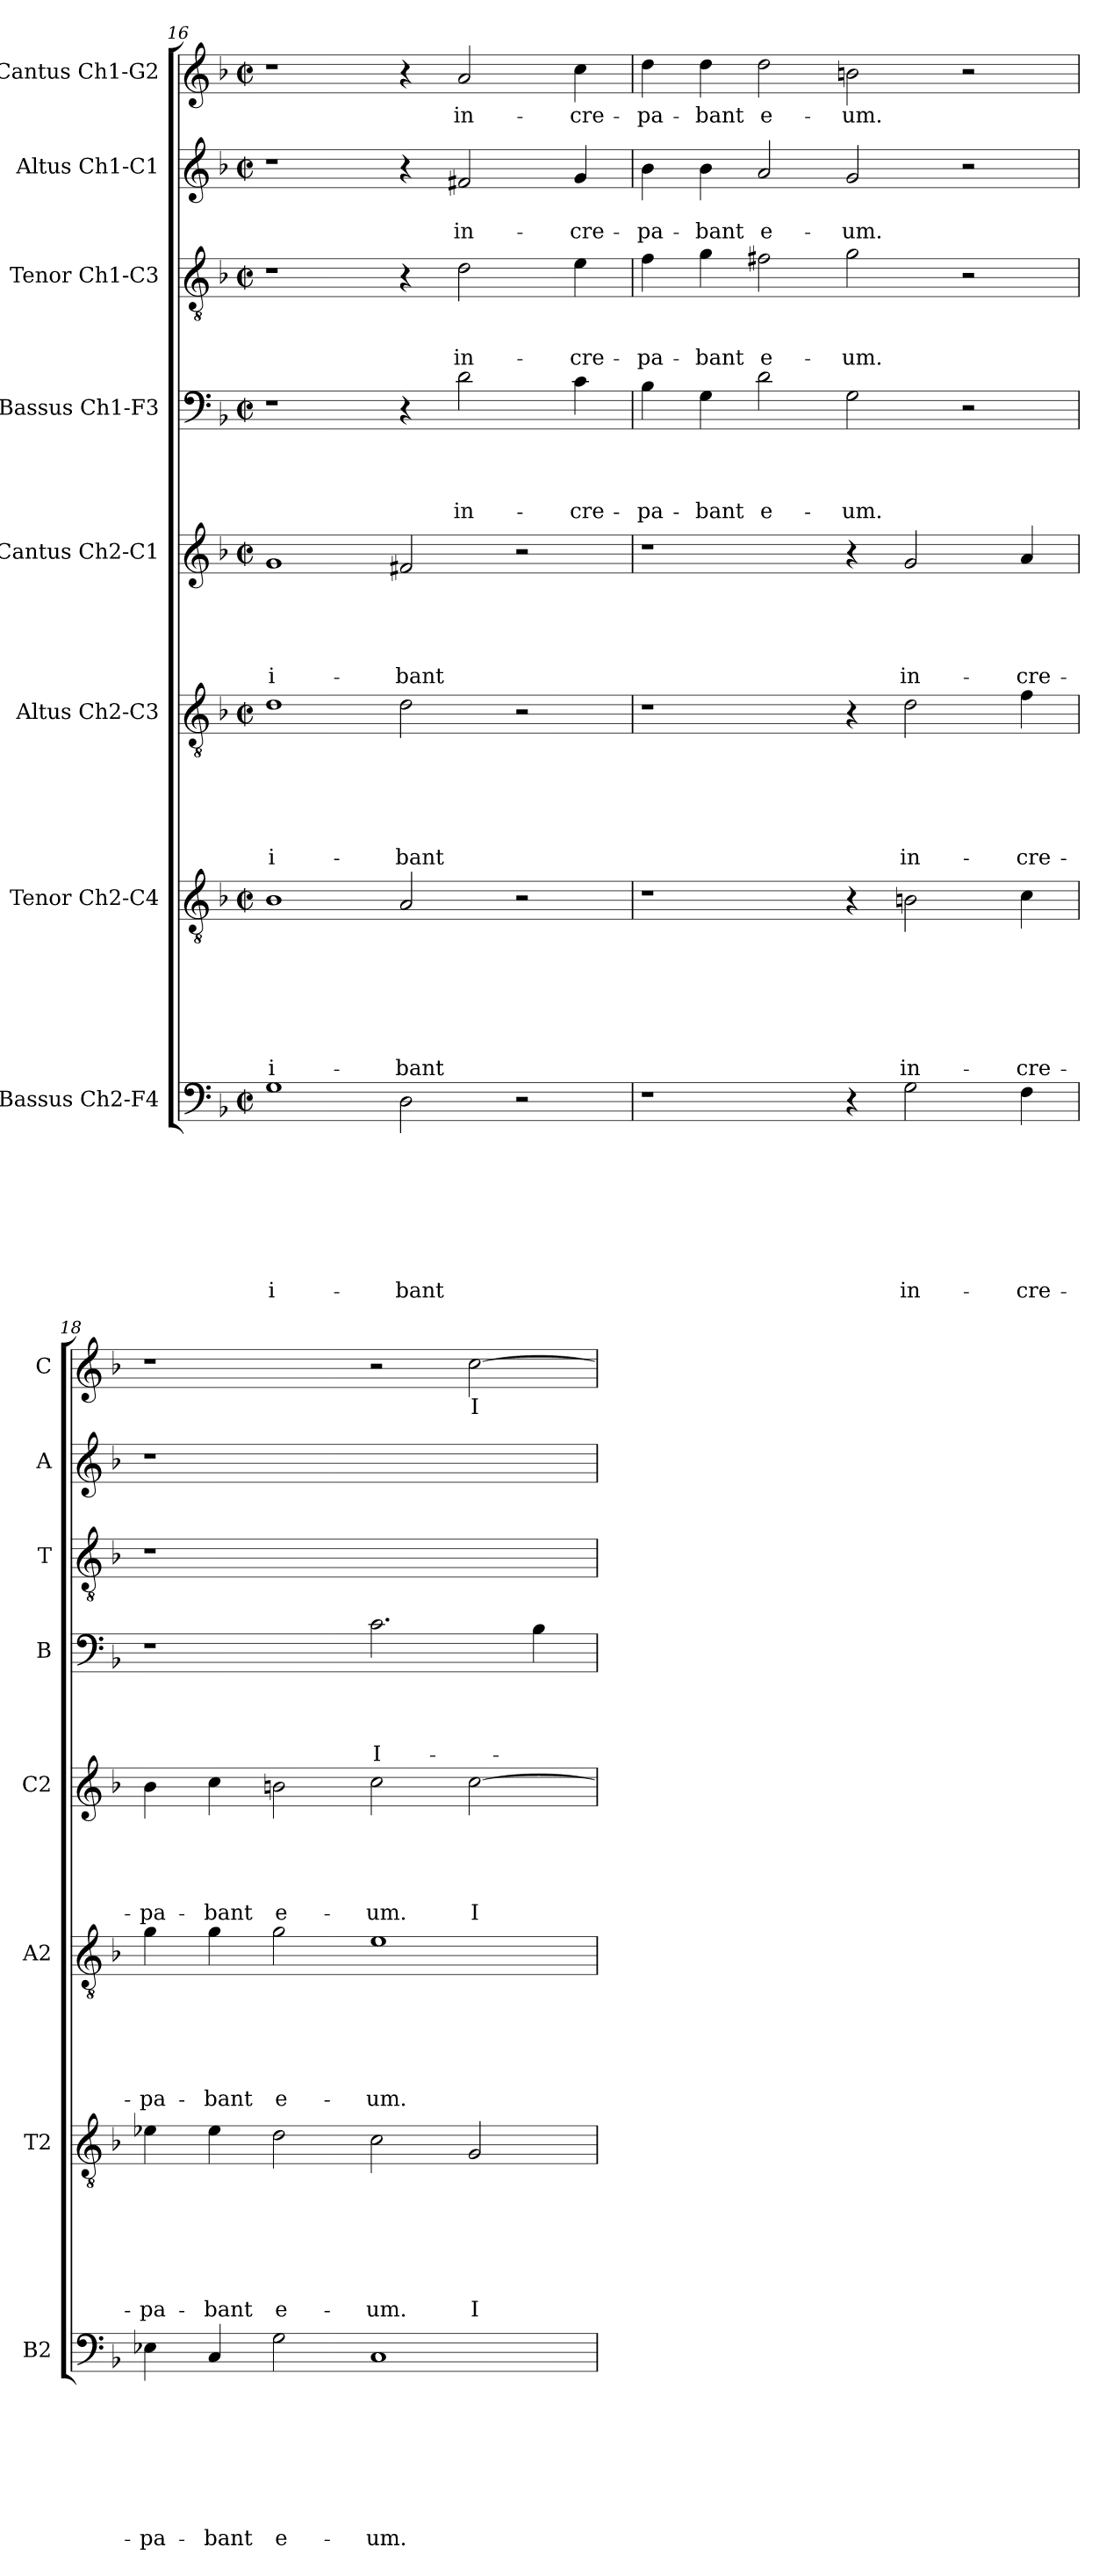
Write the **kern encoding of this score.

**kern	**text	**text	**text	**text	**text	**text	**text	**text	**kern	**text	**text	**text	**text	**text	**text	**text	**kern	**text	**text	**text	**text	**text	**text	**kern	**text	**text	**text	**text	**text	**kern	**text	**text	**text	**text	**kern	**text	**text	**text	**kern	**text	**text	**kern	**text
*part8	*part8	*part8	*part8	*part8	*part8	*part8	*part8	*part8	*part7	*part7	*part7	*part7	*part7	*part7	*part7	*part7	*part6	*part6	*part6	*part6	*part6	*part6	*part6	*part5	*part5	*part5	*part5	*part5	*part5	*part4	*part4	*part4	*part4	*part4	*part3	*part3	*part3	*part3	*part2	*part2	*part2	*part1	*part1
*staff8	*staff8	*staff8	*staff8	*staff8	*staff8	*staff8	*staff8	*staff8	*staff7	*staff7	*staff7	*staff7	*staff7	*staff7	*staff7	*staff7	*staff6	*staff6	*staff6	*staff6	*staff6	*staff6	*staff6	*staff5	*staff5	*staff5	*staff5	*staff5	*staff5	*staff4	*staff4	*staff4	*staff4	*staff4	*staff3	*staff3	*staff3	*staff3	*staff2	*staff2	*staff2	*staff1	*staff1
*I"Bassus Ch2-F4	*	*	*	*	*	*	*	*	*I"Tenor Ch2-C4	*	*	*	*	*	*	*	*I"Altus Ch2-C3	*	*	*	*	*	*	*I"Cantus Ch2-C1	*	*	*	*	*	*I"Bassus Ch1-F3	*	*	*	*	*I"Tenor Ch1-C3	*	*	*	*I"Altus Ch1-C1	*	*	*I"Cantus Ch1-G2	*
*I'B2	*	*	*	*	*	*	*	*	*I'T2	*	*	*	*	*	*	*	*I'A2	*	*	*	*	*	*	*I'C2	*	*	*	*	*	*I'B	*	*	*	*	*I'T	*	*	*	*I'A	*	*	*I'C	*
!!LO:LB:g=z
*clefF4	*	*	*	*	*	*	*	*	*clefGv2	*	*	*	*	*	*	*	*clefGv2	*	*	*	*	*	*	*clefG2	*	*	*	*	*	*clefF4	*	*	*	*	*clefGv2	*	*	*	*clefG2	*	*	*clefG2	*
*k[b-]	*	*	*	*	*	*	*	*	*k[b-]	*	*	*	*	*	*	*	*k[b-]	*	*	*	*	*	*	*k[b-]	*	*	*	*	*	*k[b-]	*	*	*	*	*k[b-]	*	*	*	*k[b-]	*	*	*k[b-]	*
*F:	*	*	*	*	*	*	*	*	*F:	*	*	*	*	*	*	*	*F:	*	*	*	*	*	*	*F:	*	*	*	*	*	*F:	*	*	*	*	*F:	*	*	*	*F:	*	*	*F:	*
*M2/2	*	*	*	*	*	*	*	*	*M2/2	*	*	*	*	*	*	*	*M2/2	*	*	*	*	*	*	*M2/2	*	*	*	*	*	*M2/2	*	*	*	*	*M2/2	*	*	*	*M2/2	*	*	*M2/2	*
*met(c|)	*	*	*	*	*	*	*	*	*met(c|)	*	*	*	*	*	*	*	*met(c|)	*	*	*	*	*	*	*met(c|)	*	*	*	*	*	*met(c|)	*	*	*	*	*met(c|)	*	*	*	*met(c|)	*	*	*met(c|)	*
=16	=16	=16	=16	=16	=16	=16	=16	=16	=16	=16	=16	=16	=16	=16	=16	=16	=16	=16	=16	=16	=16	=16	=16	=16	=16	=16	=16	=16	=16	=16	=16	=16	=16	=16	=16	=16	=16	=16	=16	=16	=16	=16	=16
!	!	!	!	!	!	!	!	!LO:LY:b	!	!	!	!	!	!	!	!LO:LY:b	!	!	!	!	!	!	!LO:LY:b	!	!	!	!	!	!LO:LY:b	!	!	!	!	!	!	!	!	!	!	!	!	!	!
1G	.	.	.	.	.	.	.	-i-	1B-	.	.	.	.	.	.	-i-	1d	.	.	.	.	.	-i-	1g	.	.	.	.	-i-	1r	.	.	.	.	1r	.	.	.	1r	.	.	1r	.
!	!	!	!	!	!	!	!	!LO:LY:b	!	!	!	!	!	!	!	!LO:LY:b	!	!	!	!	!	!	!LO:LY:b	!	!	!	!	!	!LO:LY:b	!	!	!	!	!	!	!	!	!	!	!	!	!	!
2D\	.	.	.	.	.	.	.	-bant	2A/	.	.	.	.	.	.	-bant	2d\	.	.	.	.	.	-bant	2f#X/	.	.	.	.	-bant	4r	.	.	.	.	4r	.	.	.	4r	.	.	4r	.
!	!	!	!	!	!	!	!	!	!	!	!	!	!	!	!	!	!	!	!	!	!	!	!	!	!	!	!	!	!	!	!	!	!	!LO:LY:b	!	!	!	!LO:LY:b	!	!	!LO:LY:b	!	!LO:LY:b
.	.	.	.	.	.	.	.	.	.	.	.	.	.	.	.	.	.	.	.	.	.	.	.	.	.	.	.	.	.	2d\	.	.	.	in-	2d\	.	.	in-	2f#X/	.	in-	2a/	in-
2r	.	.	.	.	.	.	.	.	2r	.	.	.	.	.	.	.	2r	.	.	.	.	.	.	2r	.	.	.	.	.	.	.	.	.	.	.	.	.	.	.	.	.	.	.
!	!	!	!	!	!	!	!	!	!	!	!	!	!	!	!	!	!	!	!	!	!	!	!	!	!	!	!	!	!	!	!	!	!	!LO:LY:b	!	!	!	!LO:LY:b	!	!	!LO:LY:b	!	!LO:LY:b
.	.	.	.	.	.	.	.	.	.	.	.	.	.	.	.	.	.	.	.	.	.	.	.	.	.	.	.	.	.	4c\	.	.	.	-cre-	4e\	.	.	-cre-	4g/	.	-cre-	4cc\	-cre-
=17	=17	=17	=17	=17	=17	=17	=17	=17	=17	=17	=17	=17	=17	=17	=17	=17	=17	=17	=17	=17	=17	=17	=17	=17	=17	=17	=17	=17	=17	=17	=17	=17	=17	=17	=17	=17	=17	=17	=17	=17	=17	=17	=17
!	!	!	!	!	!	!	!	!	!	!	!	!	!	!	!	!	!	!	!	!	!	!	!	!	!	!	!	!	!	!	!	!	!	!LO:LY:b	!	!	!	!LO:LY:b	!	!	!LO:LY:b	!	!LO:LY:b
1r	.	.	.	.	.	.	.	.	1r	.	.	.	.	.	.	.	1r	.	.	.	.	.	.	1r	.	.	.	.	.	4B-\	.	.	.	-pa-	4f\	.	.	-pa-	4b-\	.	-pa-	4dd\	-pa-
!	!	!	!	!	!	!	!	!	!	!	!	!	!	!	!	!	!	!	!	!	!	!	!	!	!	!	!	!	!	!	!	!	!	!LO:LY:b	!	!	!	!LO:LY:b	!	!	!LO:LY:b	!	!LO:LY:b
.	.	.	.	.	.	.	.	.	.	.	.	.	.	.	.	.	.	.	.	.	.	.	.	.	.	.	.	.	.	4G\	.	.	.	-bant	4g\	.	.	-bant	4b-\	.	-bant	4dd\	-bant
!	!	!	!	!	!	!	!	!	!	!	!	!	!	!	!	!	!	!	!	!	!	!	!	!	!	!	!	!	!	!	!	!	!	!LO:LY:b	!	!	!	!LO:LY:b	!	!	!LO:LY:b	!	!LO:LY:b
.	.	.	.	.	.	.	.	.	.	.	.	.	.	.	.	.	.	.	.	.	.	.	.	.	.	.	.	.	.	2d\	.	.	.	e-	2f#X\	.	.	e-	2a/	.	e-	2dd\	e-
!	!	!	!	!	!	!	!	!	!	!	!	!	!	!	!	!	!	!	!	!	!	!	!	!	!	!	!	!	!	!	!	!	!	!LO:LY:b	!	!	!	!LO:LY:b	!	!	!LO:LY:b	!	!LO:LY:b
4r	.	.	.	.	.	.	.	.	4r	.	.	.	.	.	.	.	4r	.	.	.	.	.	.	4r	.	.	.	.	.	2G\	.	.	.	-um.	2g\	.	.	-um.	2g/	.	-um.	2bn\	-um.
!	!	!	!	!	!	!	!	!LO:LY:b	!	!	!	!	!	!	!	!LO:LY:b	!	!	!	!	!	!	!LO:LY:b	!	!	!	!	!	!LO:LY:b	!	!	!	!	!	!	!	!	!	!	!	!	!	!
2G\	.	.	.	.	.	.	.	in-	2Bn\	.	.	.	.	.	.	in-	2d\	.	.	.	.	.	in-	2g/	.	.	.	.	in-	.	.	.	.	.	.	.	.	.	.	.	.	.	.
.	.	.	.	.	.	.	.	.	.	.	.	.	.	.	.	.	.	.	.	.	.	.	.	.	.	.	.	.	.	2r	.	.	.	.	2r	.	.	.	2r	.	.	2r	.
!	!	!	!	!	!	!	!	!LO:LY:b	!	!	!	!	!	!	!	!LO:LY:b	!	!	!	!	!	!	!LO:LY:b	!	!	!	!	!	!LO:LY:b	!	!	!	!	!	!	!	!	!	!	!	!	!	!
4F\	.	.	.	.	.	.	.	-cre-	4c\	.	.	.	.	.	.	-cre-	4f\	.	.	.	.	.	-cre-	4a/	.	.	.	.	-cre-	.	.	.	.	.	.	.	.	.	.	.	.	.	.
=18	=18	=18	=18	=18	=18	=18	=18	=18	=18	=18	=18	=18	=18	=18	=18	=18	=18	=18	=18	=18	=18	=18	=18	=18	=18	=18	=18	=18	=18	=18	=18	=18	=18	=18	=18	=18	=18	=18	=18	=18	=18	=18	=18
!	!	!	!	!	!	!	!	!LO:LY:b	!	!	!	!	!	!	!	!LO:LY:b	!	!	!	!	!	!	!LO:LY:b	!	!	!	!	!	!LO:LY:b	!	!	!	!	!	!	!	!	!	!	!	!	!	!
4E-X\	.	.	.	.	.	.	.	-pa-	4e-X\	.	.	.	.	.	.	-pa-	4g\	.	.	.	.	.	-pa-	4b-\	.	.	.	.	-pa-	1r	.	.	.	.	1r	.	.	.	1r	.	.	1r	.
!	!	!	!	!	!	!	!	!LO:LY:b	!	!	!	!	!	!	!	!LO:LY:b	!	!	!	!	!	!	!LO:LY:b	!	!	!	!	!	!LO:LY:b	!	!	!	!	!	!	!	!	!	!	!	!	!	!
4C/	.	.	.	.	.	.	.	-bant	4e-\	.	.	.	.	.	.	-bant	4g\	.	.	.	.	.	-bant	4cc\	.	.	.	.	-bant	.	.	.	.	.	.	.	.	.	.	.	.	.	.
!	!	!	!	!	!	!	!	!LO:LY:b	!	!	!	!	!	!	!	!LO:LY:b	!	!	!	!	!	!	!LO:LY:b	!	!	!	!	!	!LO:LY:b	!	!	!	!	!	!	!	!	!	!	!	!	!	!
2G\	.	.	.	.	.	.	.	e-	2d\	.	.	.	.	.	.	e-	2g\	.	.	.	.	.	e-	2bn\	.	.	.	.	e-	.	.	.	.	.	.	.	.	.	.	.	.	.	.
!	!	!	!	!	!	!	!	!LO:LY:b	!	!	!	!	!	!	!	!LO:LY:b	!	!	!	!	!	!	!LO:LY:b	!	!	!	!	!	!LO:LY:b	!	!	!	!	!LO:LY:b	!	!	!	!	!	!	!	!	!
1C	.	.	.	.	.	.	.	-um.	2c\	.	.	.	.	.	.	-um.	1e	.	.	.	.	.	-um.	2cc\	.	.	.	.	-um.	2.c\	.	.	.	I-	1ryy	.	.	.	1ryy	.	.	2r	.
!	!	!	!	!	!	!	!	!	!	!	!	!	!	!	!	!LO:LY:b	!	!	!	!	!	!	!	!	!	!	!	!	!LO:LY:b	!	!	!	!	!	!	!	!	!	!	!	!	!	!LO:LY:b
.	.	.	.	.	.	.	.	.	2G/	.	.	.	.	.	.	I-	.	.	.	.	.	.	.	[2cc\	.	.	.	.	I-	.	.	.	.	.	.	.	.	.	.	.	.	[2cc\	I-
.	.	.	.	.	.	.	.	.	.	.	.	.	.	.	.	.	.	.	.	.	.	.	.	.	.	.	.	.	.	4B-\	.	.	.	.	.	.	.	.	.	.	.	.	.
=	=	=	=	=	=	=	=	=	=	=	=	=	=	=	=	=	=	=	=	=	=	=	=	=	=	=	=	=	=	=	=	=	=	=	=	=	=	=	=	=	=	=	=
*-	*-	*-	*-	*-	*-	*-	*-	*-	*-	*-	*-	*-	*-	*-	*-	*-	*-	*-	*-	*-	*-	*-	*-	*-	*-	*-	*-	*-	*-	*-	*-	*-	*-	*-	*-	*-	*-	*-	*-	*-	*-	*-	*-
